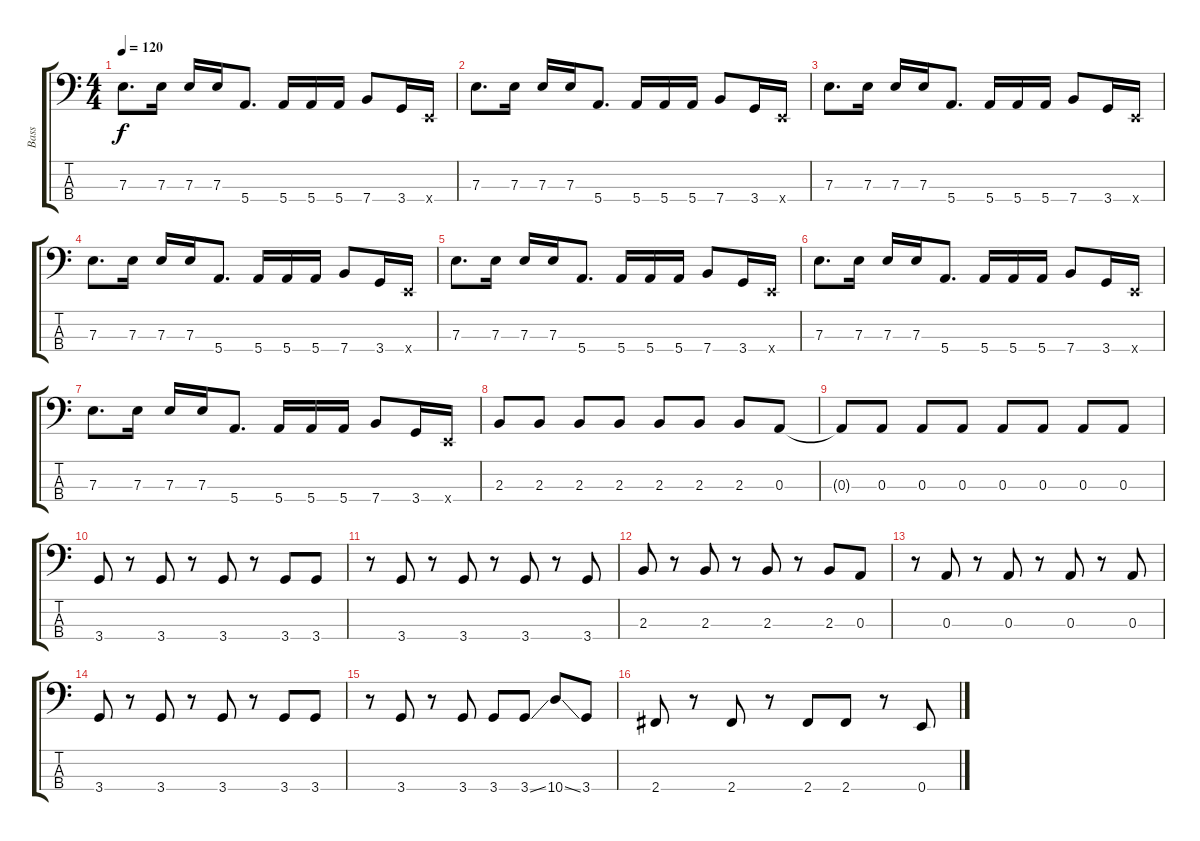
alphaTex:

\track ("Bass" "Bass") {instrument electricbassfinger}
\staff {score tabs}
\tuning (G2 D2 A1 E1) {hide}
\ts (4 4)
\tempo 120
\clef f4
\ks c
7.3.8{d dy f} 7.3.16 7.3.16 7.3.16 5.4.8{d} 5.4.16 5.4.16 5.4.16 7.4.8 3.4.16 0.4{x}.16 |
7.3.8{d} 7.3.16 7.3.16 7.3.16 5.4.8{d} 5.4.16 5.4.16 5.4.16 7.4.8 3.4.16 0.4{x}.16 |
7.3.8{d} 7.3.16 7.3.16 7.3.16 5.4.8{d} 5.4.16 5.4.16 5.4.16 7.4.8 3.4.16 0.4{x}.16 |
7.3.8{d} 7.3.16 7.3.16 7.3.16 5.4.8{d} 5.4.16 5.4.16 5.4.16 7.4.8 3.4.16 0.4{x}.16 |
7.3.8{d} 7.3.16 7.3.16 7.3.16 5.4.8{d} 5.4.16 5.4.16 5.4.16 7.4.8 3.4.16 0.4{x}.16 |
7.3.8{d} 7.3.16 7.3.16 7.3.16 5.4.8{d} 5.4.16 5.4.16 5.4.16 7.4.8 3.4.16 0.4{x}.16 |
7.3.8{d} 7.3.16 7.3.16 7.3.16 5.4.8{d} 5.4.16 5.4.16 5.4.16 7.4.8 3.4.16 0.4{x}.16 |
2.3.8 2.3.8 2.3.8 2.3.8 2.3.8 2.3.8 2.3.8 0.3.8 |
0.3{t}.8 0.3.8 0.3.8 0.3.8 0.3.8 0.3.8 0.3.8 0.3.8 |
3.4.8 r.8 3.4.8 r.8 3.4.8 r.8 3.4.8 3.4.8 |
r.8 3.4.8 r.8 3.4.8 r.8 3.4.8 r.8 3.4.8 |
2.3.8 r.8 2.3.8 r.8 2.3.8 r.8 2.3.8 0.3.8 |
r.8 0.3.8 r.8 0.3.8 r.8 0.3.8 r.8 0.3.8 |
3.4.8 r.8 3.4.8 r.8 3.4.8 r.8 3.4.8 3.4.8 |
r.8 3.4.8 r.8 3.4.8 3.4.8 3.4{ss}.8 10.4{ss}.8 3.4.8 |
2.4.8 r.8 2.4.8 r.8 2.4.8 2.4.8 r.8 0.4.8
